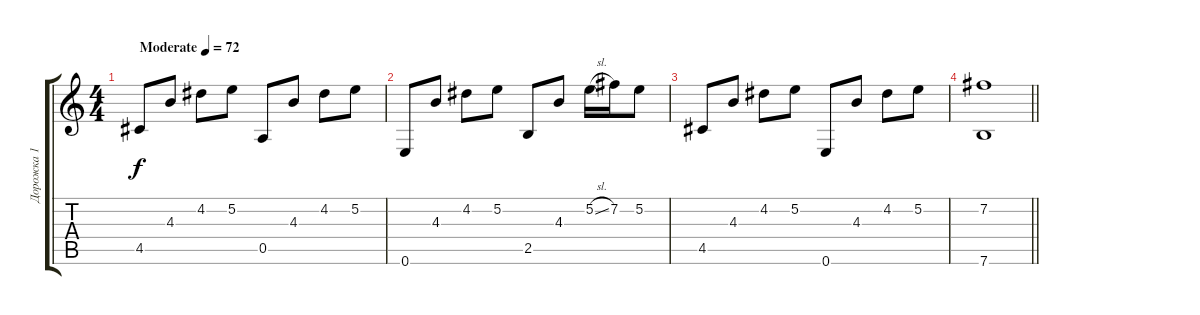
\track ("Дорожка 1" "Дорожка 1") {instrument acousticguitarsteel}
\staff {score tabs}
\tuning (E4 B3 G3 D3 A2 E2) {hide}
\ts (4 4)
\tempo (72 "Moderate")
\clef g2
\ks c
4.5.8{dy f instrument acousticguitarsteel} 4.3.8 4.2.8 5.2.8 0.5.8 4.3.8 4.2.8 5.2.8 |
0.6.8 4.3.8 4.2.8 5.2.8 2.5.8 4.3.8 5.2{sl}.16 7.2.16 5.2.8 |
4.5.8 4.3.8 4.2.8 5.2.8 0.6.8 4.3.8 4.2.8 5.2.8 |
\barLineRight lightlight
(7.2 7.6).1
